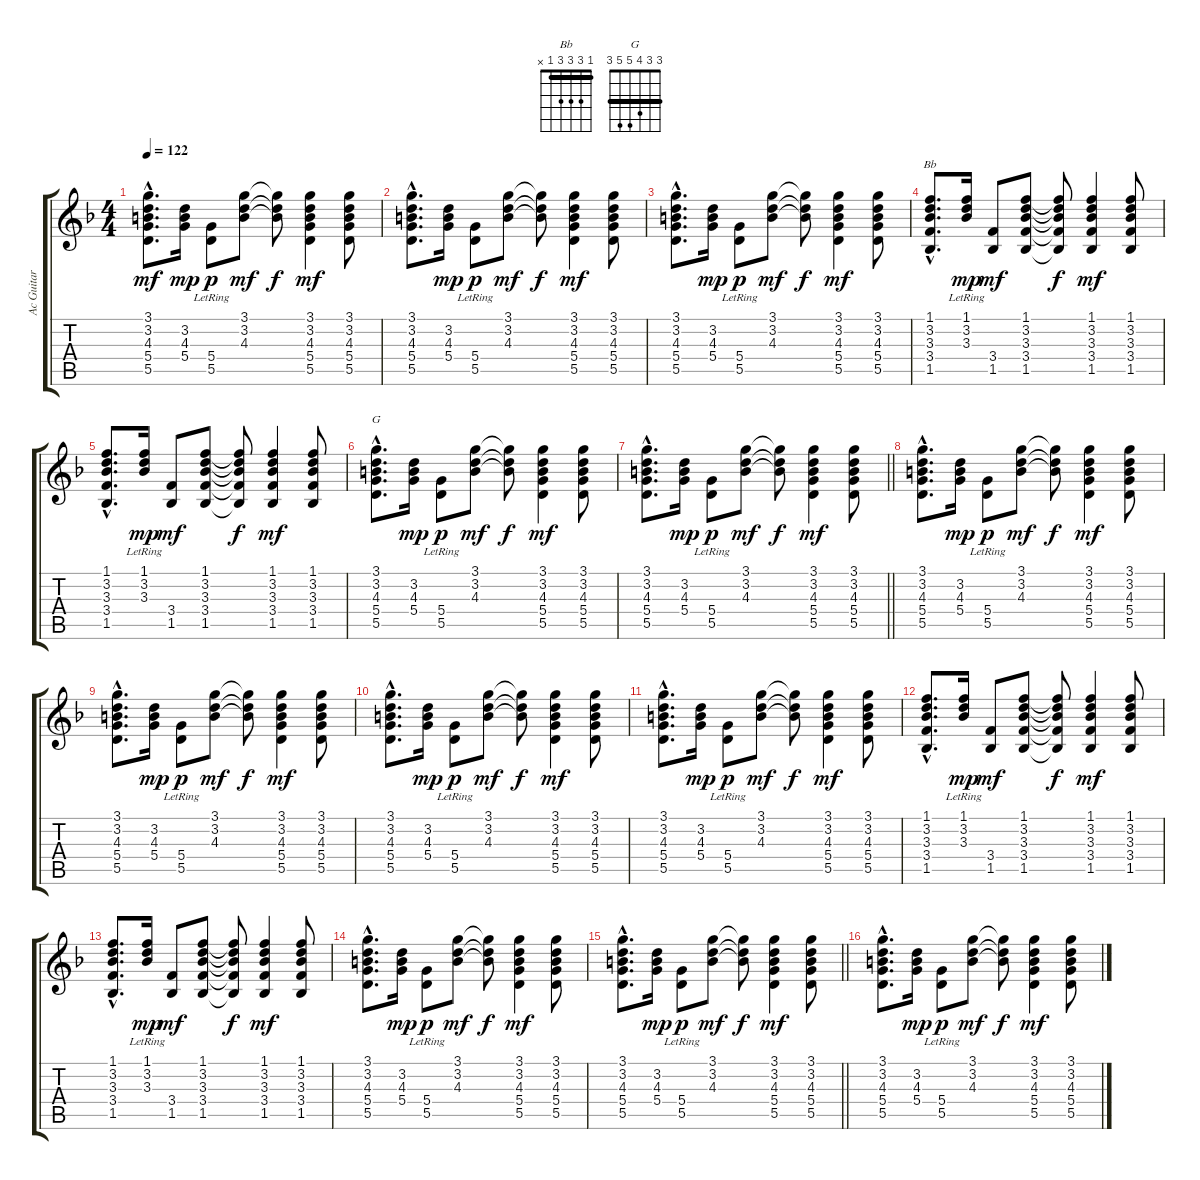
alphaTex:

\track ("Ac Guitar" "Ac Guitar") {instrument acousticguitarnylon}
\staff {score tabs}
\tuning (E4 B3 G3 D3 A2 E2) {hide}
\chord ("Bb" 1 3 3 3 1 x) {barre 1}
\chord ("G" 3 3 4 5 5 3) {barre 3}
\ts (4 4)
\tempo 122
\clef g2
\ks f
(3.1{hac} 3.2{hac} 4.3{hac} 5.4{hac} 5.5{hac}).8{d dy mf} (3.2 4.3 5.4).16{dy mp} (5.4{lr} 5.5{lr}).8{dy p} (3.1 3.2 4.3).8{dy mf} (3.1{t} 3.2{t} 4.3{t}).8{dy f} (3.1 3.2 4.3 5.4 5.5).4{dy mf} (3.1 3.2 4.3 5.4 5.5).8 |
(3.1{hac} 3.2{hac} 4.3{hac} 5.4{hac} 5.5{hac}).8{d} (3.2 4.3 5.4).16{dy mp} (5.4{lr} 5.5{lr}).8{dy p} (3.1 3.2 4.3).8{dy mf} (3.1{t} 3.2{t} 4.3{t}).8{dy f} (3.1 3.2 4.3 5.4 5.5).4{dy mf} (3.1 3.2 4.3 5.4 5.5).8 |
(3.1{hac} 3.2{hac} 4.3{hac} 5.4{hac} 5.5{hac}).8{d} (3.2 4.3 5.4).16{dy mp} (5.4{lr} 5.5{lr}).8{dy p} (3.1 3.2 4.3).8{dy mf} (3.1{t} 3.2{t} 4.3{t}).8{dy f} (3.1 3.2 4.3 5.4 5.5).4{dy mf} (3.1 3.2 4.3 5.4 5.5).8 |
(1.1{hac} 3.2{hac} 3.3{hac} 3.4{hac} 1.5{hac}).8{d ch "Bb"} (1.1{lr} 3.2{lr} 3.3{lr}).16{dy mp} (3.4 1.5).8{dy mf} (1.1 3.2 3.3 3.4 1.5).8 (1.1{t} 3.2{t} 3.3{t} 3.4{t} 1.5{t}).8{dy f} (1.1 3.2 3.3 3.4 1.5).4{dy mf} (1.1 3.2 3.3 3.4 1.5).8 |
(1.1{hac} 3.2{hac} 3.3{hac} 3.4{hac} 1.5{hac}).8{d} (1.1{lr} 3.2{lr} 3.3{lr}).16{dy mp} (3.4 1.5).8{dy mf} (1.1 3.2 3.3 3.4 1.5).8 (1.1{t} 3.2{t} 3.3{t} 3.4{t} 1.5{t}).8{dy f} (1.1 3.2 3.3 3.4 1.5).4{dy mf} (1.1 3.2 3.3 3.4 1.5).8 |
(3.1{hac} 3.2{hac} 4.3{hac} 5.4{hac} 5.5{hac}).8{d ch "G"} (3.2 4.3 5.4).16{dy mp} (5.4{lr} 5.5{lr}).8{dy p} (3.1 3.2 4.3).8{dy mf} (3.1{t} 3.2{t} 4.3{t}).8{dy f} (3.1 3.2 4.3 5.4 5.5).4{dy mf} (3.1 3.2 4.3 5.4 5.5).8 |
\barLineRight lightlight
(3.1{hac} 3.2{hac} 4.3{hac} 5.4{hac} 5.5{hac}).8{d} (3.2 4.3 5.4).16{dy mp} (5.4{lr} 5.5{lr}).8{dy p} (3.1 3.2 4.3).8{dy mf} (3.1{t} 3.2{t} 4.3{t}).8{dy f} (3.1 3.2 4.3 5.4 5.5).4{dy mf} (3.1 3.2 4.3 5.4 5.5).8 |
(3.1{hac} 3.2{hac} 4.3{hac} 5.4{hac} 5.5{hac}).8{d} (3.2 4.3 5.4).16{dy mp} (5.4{lr} 5.5{lr}).8{dy p} (3.1 3.2 4.3).8{dy mf} (3.1{t} 3.2{t} 4.3{t}).8{dy f} (3.1 3.2 4.3 5.4 5.5).4{dy mf} (3.1 3.2 4.3 5.4 5.5).8 |
(3.1{hac} 3.2{hac} 4.3{hac} 5.4{hac} 5.5{hac}).8{d} (3.2 4.3 5.4).16{dy mp} (5.4{lr} 5.5{lr}).8{dy p} (3.1 3.2 4.3).8{dy mf} (3.1{t} 3.2{t} 4.3{t}).8{dy f} (3.1 3.2 4.3 5.4 5.5).4{dy mf} (3.1 3.2 4.3 5.4 5.5).8 |
(3.1{hac} 3.2{hac} 4.3{hac} 5.4{hac} 5.5{hac}).8{d} (3.2 4.3 5.4).16{dy mp} (5.4{lr} 5.5{lr}).8{dy p} (3.1 3.2 4.3).8{dy mf} (3.1{t} 3.2{t} 4.3{t}).8{dy f} (3.1 3.2 4.3 5.4 5.5).4{dy mf} (3.1 3.2 4.3 5.4 5.5).8 |
(3.1{hac} 3.2{hac} 4.3{hac} 5.4{hac} 5.5{hac}).8{d} (3.2 4.3 5.4).16{dy mp} (5.4{lr} 5.5{lr}).8{dy p} (3.1 3.2 4.3).8{dy mf} (3.1{t} 3.2{t} 4.3{t}).8{dy f} (3.1 3.2 4.3 5.4 5.5).4{dy mf} (3.1 3.2 4.3 5.4 5.5).8 |
(1.1{hac} 3.2{hac} 3.3{hac} 3.4{hac} 1.5{hac}).8{d} (1.1{lr} 3.2{lr} 3.3{lr}).16{dy mp} (3.4 1.5).8{dy mf} (1.1 3.2 3.3 3.4 1.5).8 (1.1{t} 3.2{t} 3.3{t} 3.4{t} 1.5{t}).8{dy f} (1.1 3.2 3.3 3.4 1.5).4{dy mf} (1.1 3.2 3.3 3.4 1.5).8 |
(1.1{hac} 3.2{hac} 3.3{hac} 3.4{hac} 1.5{hac}).8{d} (1.1{lr} 3.2{lr} 3.3{lr}).16{dy mp} (3.4 1.5).8{dy mf} (1.1 3.2 3.3 3.4 1.5).8 (1.1{t} 3.2{t} 3.3{t} 3.4{t} 1.5{t}).8{dy f} (1.1 3.2 3.3 3.4 1.5).4{dy mf} (1.1 3.2 3.3 3.4 1.5).8 |
(3.1{hac} 3.2{hac} 4.3{hac} 5.4{hac} 5.5{hac}).8{d} (3.2 4.3 5.4).16{dy mp} (5.4{lr} 5.5{lr}).8{dy p} (3.1 3.2 4.3).8{dy mf} (3.1{t} 3.2{t} 4.3{t}).8{dy f} (3.1 3.2 4.3 5.4 5.5).4{dy mf} (3.1 3.2 4.3 5.4 5.5).8 |
\barLineRight lightlight
(3.1{hac} 3.2{hac} 4.3{hac} 5.4{hac} 5.5{hac}).8{d} (3.2 4.3 5.4).16{dy mp} (5.4{lr} 5.5{lr}).8{dy p} (3.1 3.2 4.3).8{dy mf} (3.1{t} 3.2{t} 4.3{t}).8{dy f} (3.1 3.2 4.3 5.4 5.5).4{dy mf} (3.1 3.2 4.3 5.4 5.5).8 |
(3.1{hac} 3.2{hac} 4.3{hac} 5.4{hac} 5.5{hac}).8{d} (3.2 4.3 5.4).16{dy mp} (5.4{lr} 5.5{lr}).8{dy p} (3.1 3.2 4.3).8{dy mf} (3.1{t} 3.2{t} 4.3{t}).8{dy f} (3.1 3.2 4.3 5.4 5.5).4{dy mf} (3.1 3.2 4.3 5.4 5.5).8
